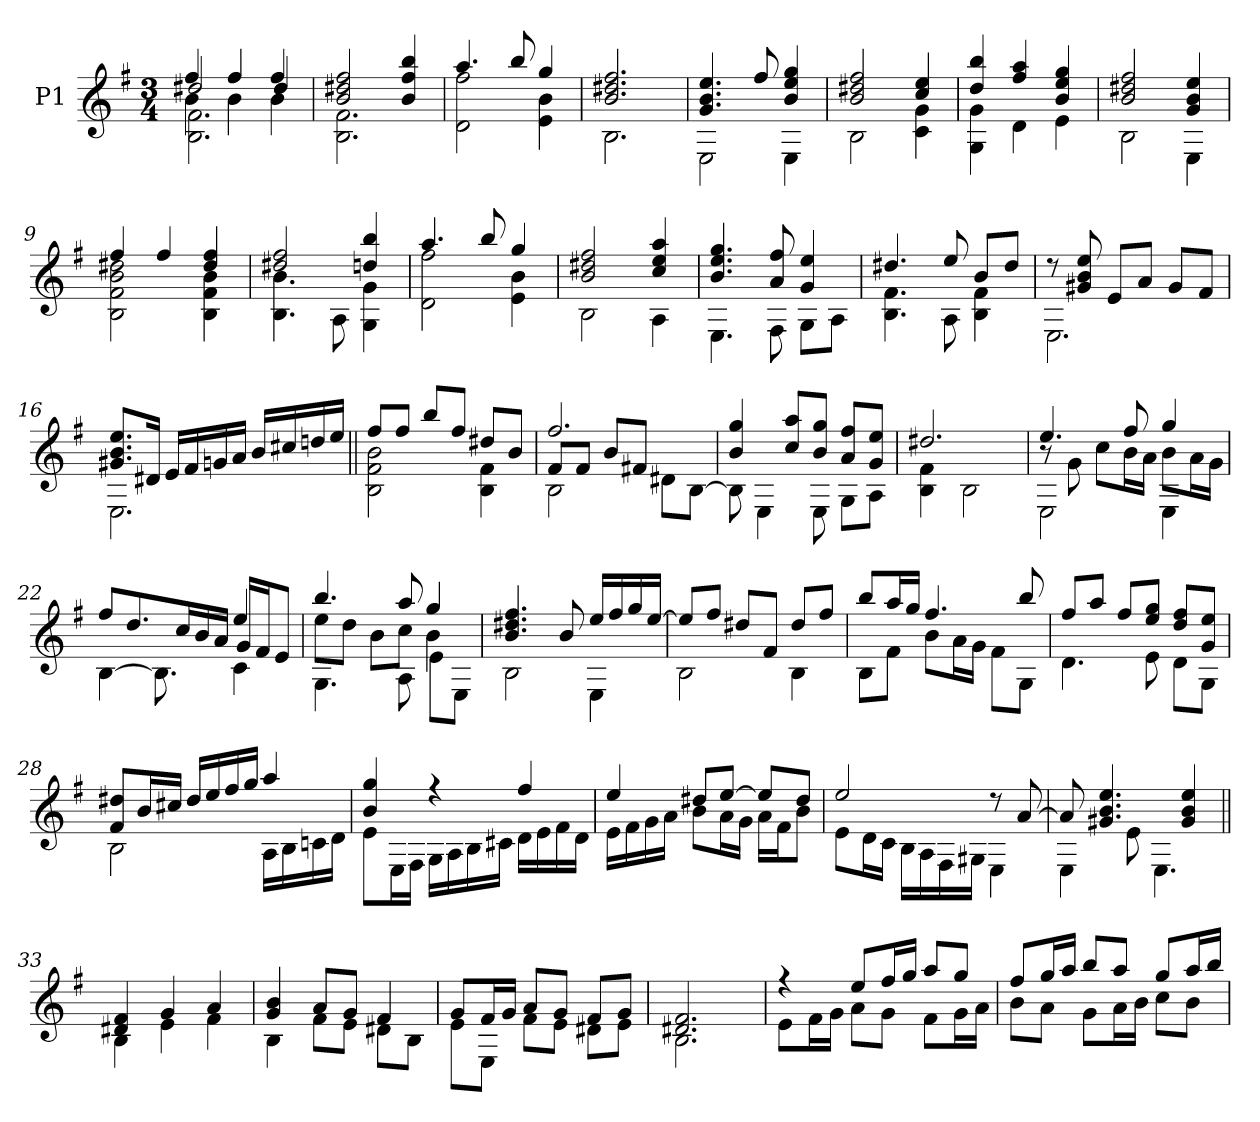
**kern
*part1
*staff1
*I"P1
!!LO:PB:g=z
*clefG2
*ITrd7c12
*k[f#]
*e:
*M3/4
=1
*^
*	*^
*	*	*^
4f#i/	2d#Xi/	4Bi\	2.BBi\ 2.F#i
4f#i/	.	4Bi\	.
4f#i/	4d#i/	4Bi\	.
*	*v	*v	*v
=2	=2
2Bi/ 2d#Xi 2f#i	2.BBi\ 2.F#i
4Bi/ 4f#i 4bi	.
=3	=3
4.ai/	2Di\ 2f#i
8bi/	.
4gi/	4Ei\ 4Bi
=4	=4
2.Bi/ 2.d#Xi 2.f#i	2.BBi\
=5	=5
4.Gi/ 4.Bi 4.ei	2EEi\
8f#i/	.
4Bi/ 4ei 4gi	4EEi\
=6	=6
2Bi/ 2d#Xi 2f#i	2BBi\
4ci/ 4ei	4Ci\ 4Gi
=7	=7
4di/ 4bi	4GGi\ 4Gi
4f#i/ 4ai	4Di\
4Bi/ 4ei 4gi	4Ei\
=8	=8
2Bi/ 2d#Xi 2f#i	2BBi\
4Gi/ 4Bi 4ei	4EEi\
=9	=9
4f#i/	2BBi\ 2F#i 2Bi 2d#Xi
4f#i/	.
4d#i/ 4f#i	4BBi\ 4F#i 4Bi
!!LO:LB:g=z	!!
=10	=10
2d#Xi/ 2f#i	4.BBi\ 4.Bi
.	8AAi\
4dni/ 4bi	4GGi\ 4Gi
=11	=11
4.ai/	2Di\ 2f#i
8bi/	.
4gi/	4Ei\ 4Bi
=12	=12
2Bi/ 2d#Xi 2f#i	2BBi\
4ci/ 4ei 4ai	4AAi\
=13	=13
4.Bi/ 4.ei 4.gi	4.EEi\
8Ai/ 8f#i	8FF#i\
4Gi/ 4ei	8GGi\L
.	8AAi\J
=14	=14
4.d#Xi/	4.BBi\ 4.F#i
8ei/	8AAi\
8Bi/L	4BBi\ 4F#i
8d#i/J	.
=15	=15
8r	2.EEi\
8G#Xi/ 8Bi 8ei	.
8Ei/L	.
8Ai/J	.
8G#i/L	.
8F#i/J	.
=16	=16
8.G#Xi/ 8.Bi 8.eiL	2.EEi\
16D#Xi/Jk	.
16Ei/LL	.
16F#i/	.
16Gni/	.
16Ai/JJ	.
16Bi/LL	.
16c#Xi/	.
16dni/	.
16ei/JJ	.
!!LO:LB:g=z	!!
=17||	=17||
8f#i/L	2BBi\ 2F#i 2Bi
8f#i/J	.
8bi/L	.
8f#i/J	.
8d#Xi/L	4BBi\ 4F#i
8Bi/J	.
=18	=18
*	*^
2.f#i/	8F#i/L	2BBi\
.	8F#i/J	.
.	8Bi/L	.
.	8F#Xi/J	.
.	4ryy	8D#Xi\L
.	.	[<8BBi\J
*	*v	*v
=19	=19
4Bi/ 4gi	8BBi\]
.	4EEi\
8ci/ 8aiL	.
8Bi/ 8giJ	8EEi\
8Ai/ 8f#iL	8GGi\L
8Gi/ 8eiJ	8AAi\J
=20	=20
2.d#Xi/	4BBi\ 4F#i
.	2BBi\
=21	=21
*	*^
4.ei/	8r	2EEi\
.	8Gi\	.
.	8ci\L	.
8f#i/	16Bi\L	.
.	16Ai\JJ	.
4gi/	8Bi\L	4EEi\
.	16Ai\L	.
.	16Gi\JJ	.
=22	=22	=22
8f#i/L	2ryy	[<4BBi\
8.di/	.	.
.	.	8.BBi\]
16ci/L	.	.
16Bi/	.	.
16Ai/JJ	.	16ryy
4ei/	16Gi/LL	4Ci\
.	16F#i/J	.
.	8Ei/J	.
!!LO:LB:g=z	!!	!!
=23	=23	=23
4.bi/	8ei\L	4.GGi\
.	8di\J	.
.	8Bi\L	.
8ai/	8ci\J	8AAi\
4gi/	4Bi\	8Ei\L
.	.	8EEi\J
*	*v	*v
=24	=24
4.Bi/ 4.d#Xi 4.f#i	2BBi\
8Bi/	.
16ei/LL	4EEi\
16f#i/	.
16gi/	.
[>16ei/JJ	.
=25	=25
8ei/L]	2BBi\
8f#i/J	.
8d#Xi/L	.
8F#i/J	.
8d#i/L	4BBi\
8f#i/J	.
=26	=26
8bi/L	8BBi\L
16ai/L	8F#i\J
16gi/JJ	.
4.f#i/	8Bi\L
.	16Ai\L
.	16Gi\JJ
.	8F#i\L
8bi/	8GGi\J
=27	=27
8f#i/L	4.Di\
8ai/J	.
8f#i/L	.
8ei/ 8giJ	8Ei\
8di/ 8f#iL	8Di\L
8Gi/ 8eiJ	8GGi\J
=28	=28
8F#i/ 8d#XiL	2BBi\
16Bi/L	.
16c#Xi/JJ	.
16d#i/LL	.
16ei/	.
16f#i/	.
16gi/JJ	.
4ai/	16AAi\LL
.	16BBi\
.	16Cni\
.	16Di\JJ
!!LO:LB:g=z	!!
=29	=29
4Bi/ 4gi	8Ei\L
.	16EEi\L
.	16FF#i\JJ
4r	16GGi\LL
.	16AAi\
.	16BBi\
.	16C#Xi\JJ
4f#i/	16Di\LL
.	16Ei\
.	16F#i\
.	16Di\JJ
=30	=30
4ei/	16Ei\LL
.	16F#i\
.	16Gi\
.	16Ai\JJ
8d#Xi/L	8Bi\L
[>8ei/J	16Ai\L
.	16Gi\JJ
8ei/L]	16Ai\LL
.	16F#i\J
8d#i/J	8Bi\J
=31	=31
2ei/	8Ei\L
.	16Di\L
.	16Ci\JJ
.	16BBi\LL
.	16AAi\
.	16FF#i\
.	16GG#Xi\JJ
8r	4EEi\
[>8Ai/	.
=32	=32
8Ai/]	4EEi\
4.G#Xi/ 4.Bi 4.ei	.
.	8Ei\
.	4.EEi\
4G#i/ 4Bi 4ei	.
=33||	=33||
4D#Xi/ 4F#i	4BBi\
4Gi/	4Ei\
4Ai/	4F#i\
!!LO:LB:g=z	!!
=34	=34
4Gi/ 4Bi	4BBi\
8Ai/L	8F#i\L
8Gi/J	8Ei\J
4F#i/	8D#Xi\L
.	8BBi\J
=35	=35
8Gi/L	8Ei\L
16F#i/L	8EEi\J
16Gi/JJ	.
8Ai/L	8F#i\L
8Gi/J	8Ei\J
8F#i/L	8D#Xi\L
8Gi/J	8Ei\J
=36	=36
2.D#Xi/ 2.F#i	2.BBi\
=37	=37
4r	8Ei\L
.	16F#i\L
.	16Gi\JJ
8ei/L	8Ai\L
16f#i/L	8Gi\J
16gi/JJ	.
8ai/L	8F#i\L
8gi/J	16Gi\L
.	16Ai\JJ
=38	=38
8f#i/L	8Bi\L
16gi/L	8Ai\J
16ai/JJ	.
8bi/L	8Gi\L
8ai/J	16Ai\L
.	16Bi\JJ
8gi/L	8ci\L
16ai/L	8Bi\J
16bi/JJ	.
*v	*v
=
*-
